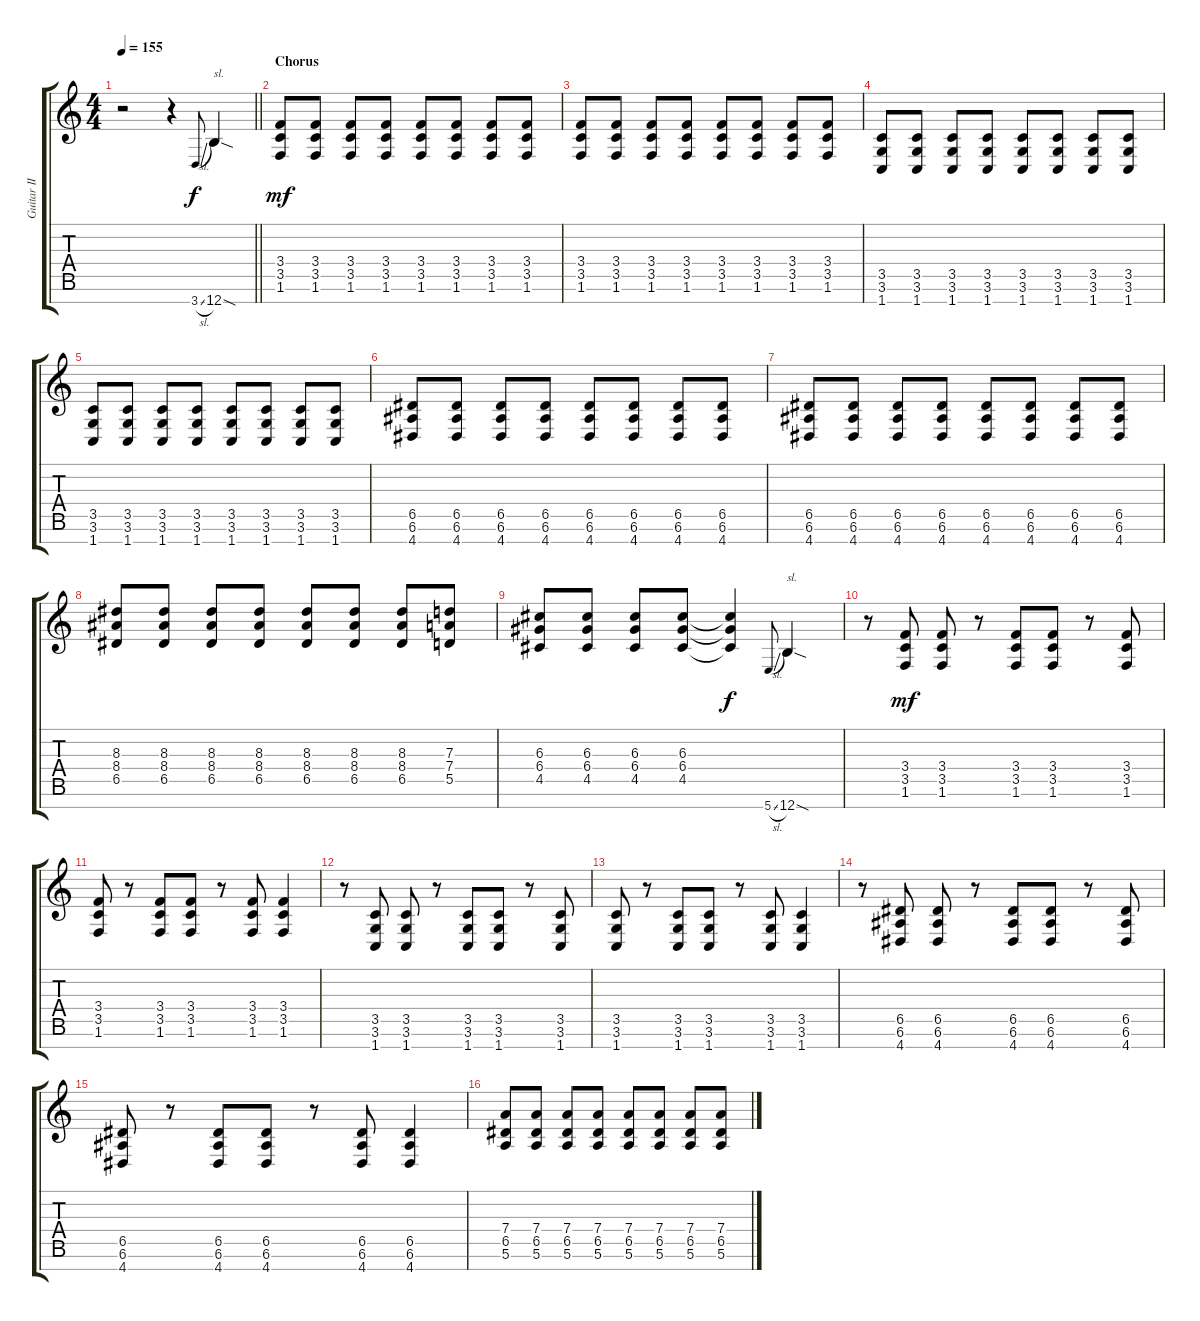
\track ("Guitar II" "Guitar II") {instrument distortionguitar}
\staff {score tabs}
\tuning (E4 B3 G3 D3 A2 E2 B1) {hide}
\ts (4 4)
\tempo 155
\clef g2
\barLineRight lightlight
\ks c
r.2{dy f} r.4 3.7{sl}.8{gr onbeat} 12.7{sod}.4{txt "sl."} |
\section ("" "Chorus")
(3.4 3.5 1.6).8{dy mf volume 12} (3.4 3.5 1.6).8 (3.4 3.5 1.6).8 (3.4 3.5 1.6).8 (3.4 3.5 1.6).8 (3.4 3.5 1.6).8 (3.4 3.5 1.6).8 (3.4 3.5 1.6).8 |
(3.4 3.5 1.6).8 (3.4 3.5 1.6).8 (3.4 3.5 1.6).8 (3.4 3.5 1.6).8 (3.4 3.5 1.6).8 (3.4 3.5 1.6).8 (3.4 3.5 1.6).8 (3.4 3.5 1.6).8 |
(3.5 3.6 1.7).8 (3.5 3.6 1.7).8 (3.5 3.6 1.7).8 (3.5 3.6 1.7).8 (3.5 3.6 1.7).8 (3.5 3.6 1.7).8 (3.5 3.6 1.7).8 (3.5 3.6 1.7).8 |
(3.5 3.6 1.7).8 (3.5 3.6 1.7).8 (3.5 3.6 1.7).8 (3.5 3.6 1.7).8 (3.5 3.6 1.7).8 (3.5 3.6 1.7).8 (3.5 3.6 1.7).8 (3.5 3.6 1.7).8 |
(6.5 6.6 4.7).8 (6.5 6.6 4.7).8 (6.5 6.6 4.7).8 (6.5 6.6 4.7).8 (6.5 6.6 4.7).8 (6.5 6.6 4.7).8 (6.5 6.6 4.7).8 (6.5 6.6 4.7).8 |
(6.5 6.6 4.7).8 (6.5 6.6 4.7).8 (6.5 6.6 4.7).8 (6.5 6.6 4.7).8 (6.5 6.6 4.7).8 (6.5 6.6 4.7).8 (6.5 6.6 4.7).8 (6.5 6.6 4.7).8 |
(8.3 8.4 6.5).8 (8.3 8.4 6.5).8 (8.3 8.4 6.5).8 (8.3 8.4 6.5).8 (8.3 8.4 6.5).8 (8.3 8.4 6.5).8 (8.3 8.4 6.5).8 (7.3 7.4 5.5).8 |
(6.3 6.4 4.5).8 (6.3 6.4 4.5).8 (6.3 6.4 4.5).8 (6.3 6.4 4.5).8 (6.3{t} 6.4{t} 4.5{t}).4{dy f} 5.7{sl}.8{gr onbeat} 12.7{sod}.4{txt "sl."} |
r.8 (3.4 3.5 1.6).8{dy mf} (3.4 3.5 1.6).8 r.8 (3.4 3.5 1.6).8 (3.4 3.5 1.6).8 r.8 (3.4 3.5 1.6).8 |
(3.4 3.5 1.6).8 r.8 (3.4 3.5 1.6).8 (3.4 3.5 1.6).8 r.8 (3.4 3.5 1.6).8 (3.4 3.5 1.6).4 |
r.8 (3.5 3.6 1.7).8 (3.5 3.6 1.7).8 r.8 (3.5 3.6 1.7).8 (3.5 3.6 1.7).8 r.8 (3.5 3.6 1.7).8 |
(3.5 3.6 1.7).8 r.8 (3.5 3.6 1.7).8 (3.5 3.6 1.7).8 r.8 (3.5 3.6 1.7).8 (3.5 3.6 1.7).4 |
r.8 (6.5 6.6 4.7).8 (6.5 6.6 4.7).8 r.8 (6.5 6.6 4.7).8 (6.5 6.6 4.7).8 r.8 (6.5 6.6 4.7).8 |
(6.5 6.6 4.7).8 r.8 (6.5 6.6 4.7).8 (6.5 6.6 4.7).8 r.8 (6.5 6.6 4.7).8 (6.5 6.6 4.7).4 |
(7.4 6.5 5.6).8 (7.4 6.5 5.6).8 (7.4 6.5 5.6).8 (7.4 6.5 5.6).8 (7.4 6.5 5.6).8 (7.4 6.5 5.6).8 (7.4 6.5 5.6).8 (7.4 6.5 5.6).8
